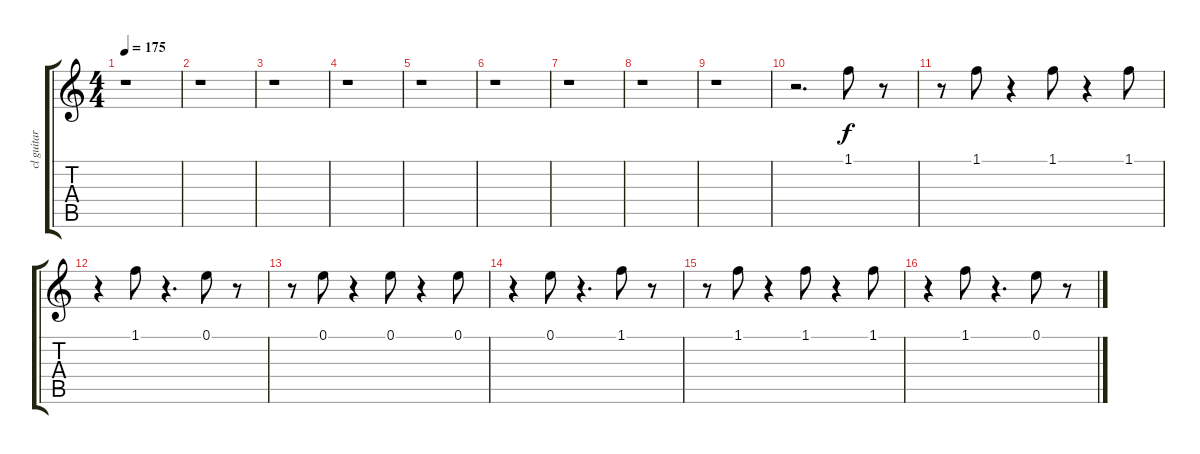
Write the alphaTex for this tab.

\track ("cl guitar" "cl guitar") {instrument electricguitarclean}
\staff {score tabs}
\tuning (E4 B3 G3 D3 A2 E2) {hide}
\ts (4 4)
\tempo 175
\clef g2
\ks c
r.1{dy f} |
r.1 |
r.1 |
r.1 |
r.1 |
r.1 |
r.1 |
r.1 |
r.1 |
r.2{d} 1.1.8 r.8 |
r.8 1.1.8 r.4 1.1.8 r.4 1.1.8 |
r.4 1.1.8 r.4{d} 0.1.8 r.8 |
r.8 0.1.8 r.4 0.1.8 r.4 0.1.8 |
r.4 0.1.8 r.4{d} 1.1.8 r.8 |
r.8 1.1.8 r.4 1.1.8 r.4 1.1.8 |
r.4 1.1.8 r.4{d} 0.1.8 r.8
